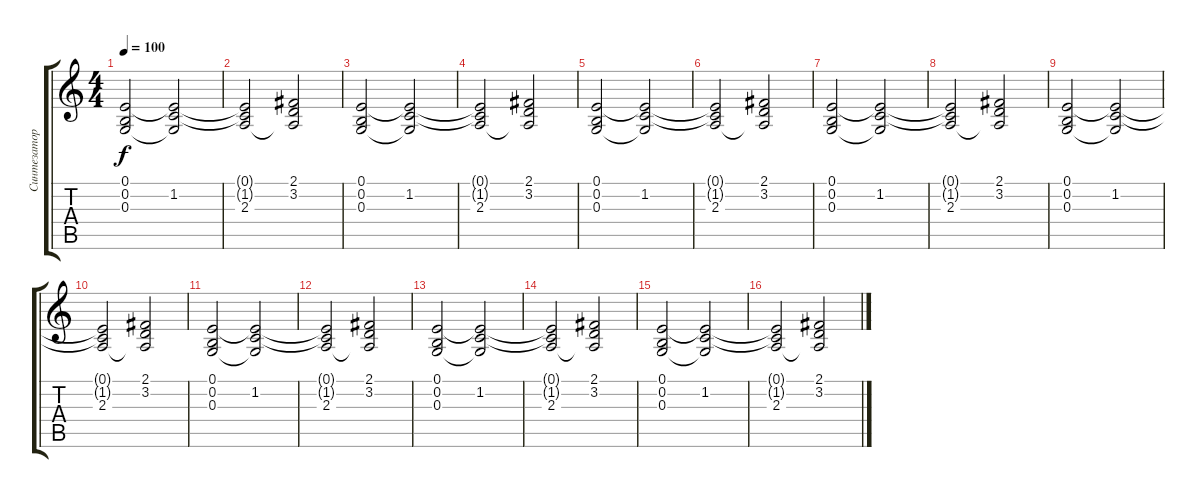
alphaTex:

\track ("Синтезатор" "Синтезатор") {instrument stringensemble1}
\staff {score tabs}
\tuning (E4 B3 G3 D3 A2 E2) {hide}
\ts (4 4)
\tempo 100
\clef g2
\ks c
(0.1 0.2 0.3).2{dy f} (0.1{t} 1.2 0.3{t}).2 |
(0.1{t} 1.2{t} 2.3).2 (2.1 3.2 2.3{t}).2 |
(0.1 0.2 0.3).2 (0.1{t} 1.2 0.3{t}).2 |
(0.1{t} 1.2{t} 2.3).2 (2.1 3.2 2.3{t}).2 |
(0.1 0.2 0.3).2 (0.1{t} 1.2 0.3{t}).2 |
(0.1{t} 1.2{t} 2.3).2 (2.1 3.2 2.3{t}).2 |
(0.1 0.2 0.3).2 (0.1{t} 1.2 0.3{t}).2 |
(0.1{t} 1.2{t} 2.3).2 (2.1 3.2 2.3{t}).2 |
(0.1 0.2 0.3).2 (0.1{t} 1.2 0.3{t}).2 |
(0.1{t} 1.2{t} 2.3).2 (2.1 3.2 2.3{t}).2 |
(0.1 0.2 0.3).2 (0.1{t} 1.2 0.3{t}).2 |
(0.1{t} 1.2{t} 2.3).2 (2.1 3.2 2.3{t}).2 |
(0.1 0.2 0.3).2 (0.1{t} 1.2 0.3{t}).2 |
(0.1{t} 1.2{t} 2.3).2 (2.1 3.2 2.3{t}).2 |
(0.1 0.2 0.3).2 (0.1{t} 1.2 0.3{t}).2 |
(0.1{t} 1.2{t} 2.3).2 (2.1 3.2 2.3{t}).2
